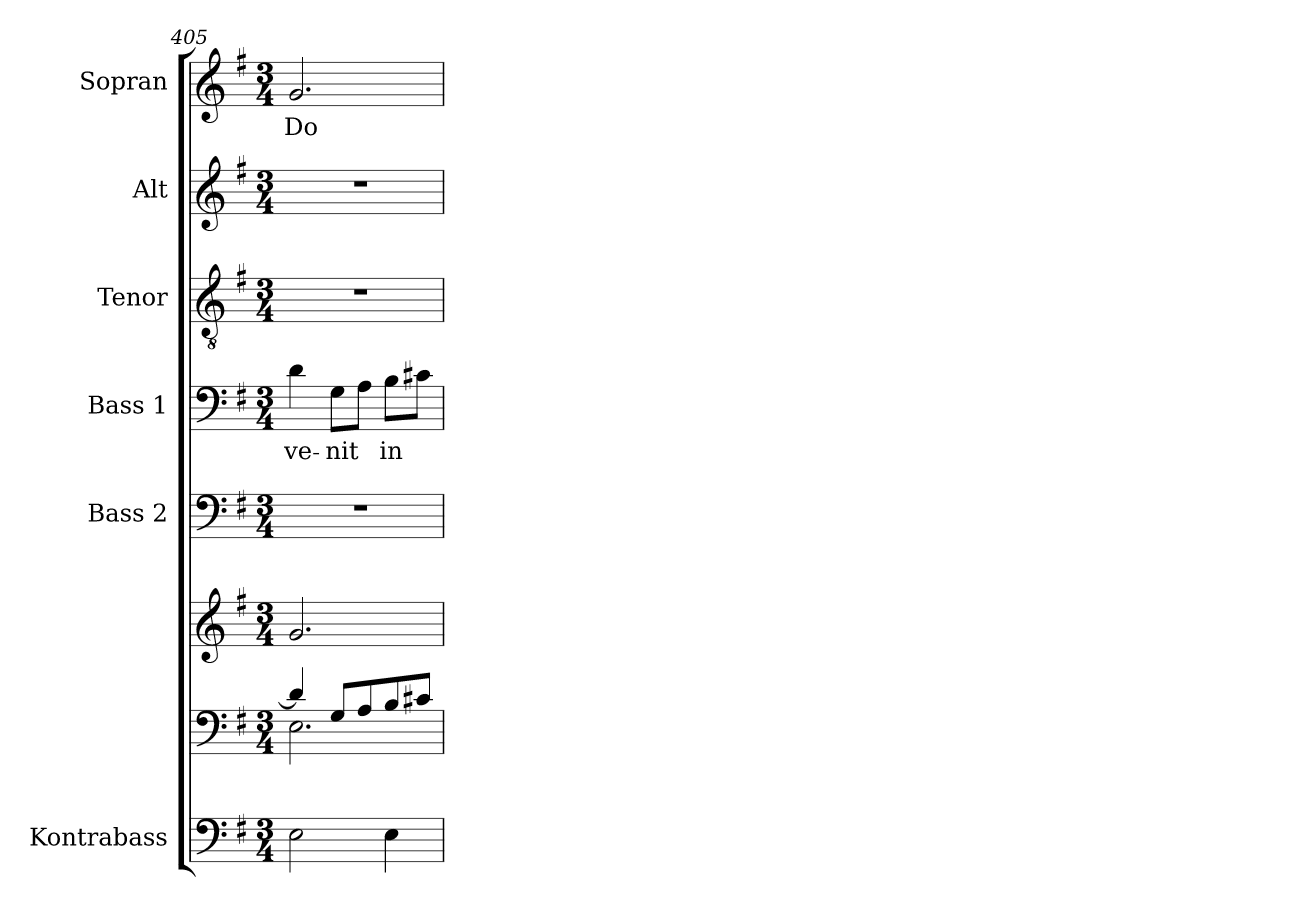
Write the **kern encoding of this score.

**kern	**kern	**kern	**kern	**kern	**text	**kern	**kern	**kern	**text
*part7	*part6	*part6	*part5	*part4	*part4	*part3	*part2	*part1	*part1
*staff8	*staff7	*staff6	*staff5	*staff4	*staff4	*staff3	*staff2	*staff1	*staff1
*I"Kontrabass	*	*	*I"Bass 2	*I"Bass 1	*	*I"Tenor	*I"Alt	*I"Sopran	*
*I'Kb.	*	*	*I'B. 2	*I'B. 1	*	*I'T.	*I'A.	*I'S.	*
*clefF4	*clefF4	*clefG2	*clefF4	*clefF4	*	*clefGv2	*clefG2	*clefG2	*
*ITrd7c12	*	*	*	*	*	*	*	*	*
*k[f#]	*k[f#]	*k[f#]	*k[f#]	*k[f#]	*	*k[f#]	*k[f#]	*k[f#]	*
*G:	*G:	*G:	*G:	*G:	*	*G:	*G:	*G:	*
*M3/4	*M3/4	*M3/4	*M3/4	*M3/4	*	*M3/4	*M3/4	*M3/4	*
=405	=405	=405	=405	=405	=405	=405	=405	=405	=405
*	*^	*	*	*	*	*	*	*	*
!	!	!	!	!	!	!LO:LY:b	!	!	!	!LO:LY:b
2EE\	4d/]	2.E\	2.g/	2.r	4d\	ve-	2.r	2.r	2.g/	Do-
!	!	!	!	!	!	!LO:LY:b	!	!	!	!
.	8G/L	.	.	.	8G\L	-nit	.	.	.	.
.	8A/	.	.	.	8A\J	.	.	.	.	.
!	!	!	!	!	!	!LO:LY:b	!	!	!	!
4EE\	8B/	.	.	.	8B\L	in	.	.	.	.
.	8c#X/J	.	.	.	8c#X\J	.	.	.	.	.
*	*v	*v	*	*	*	*	*	*	*	*
=	=	=	=	=	=	=	=	=	=
*-	*-	*-	*-	*-	*-	*-	*-	*-	*-
